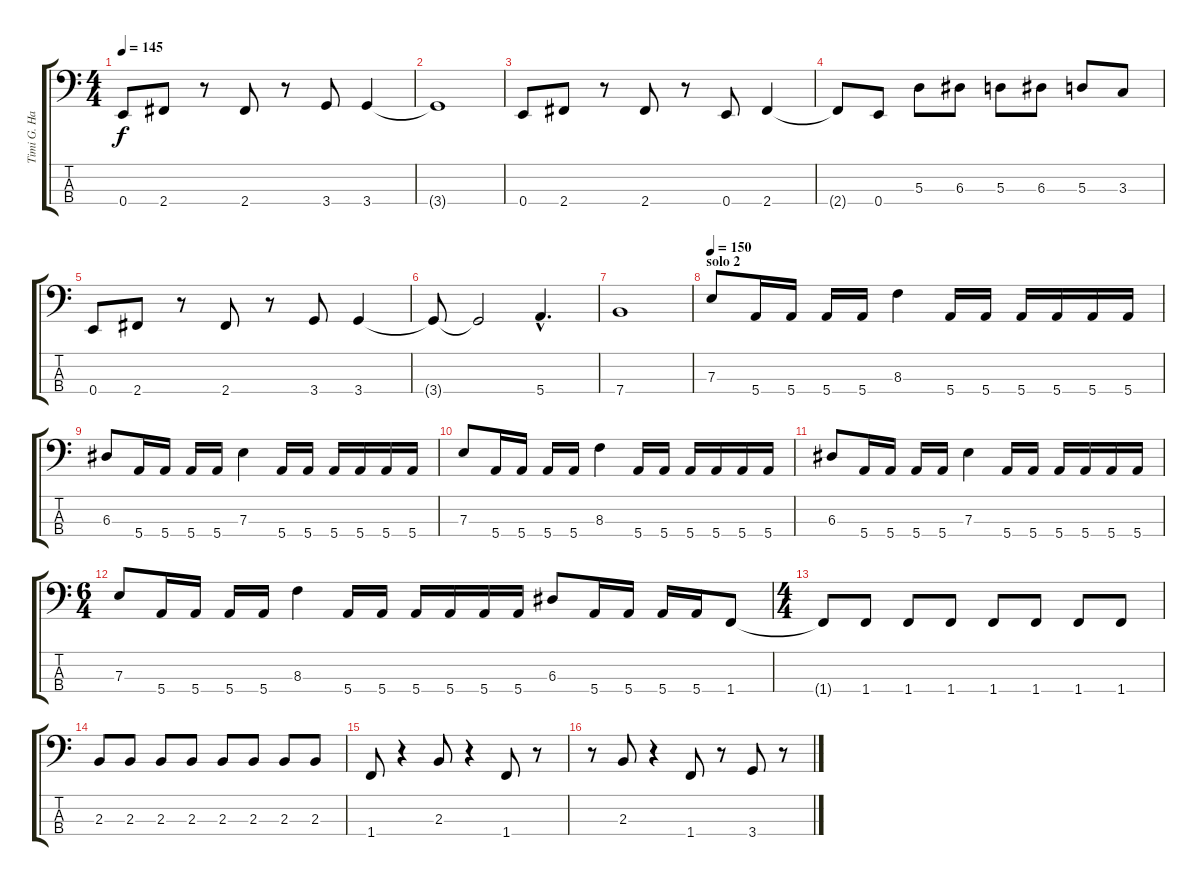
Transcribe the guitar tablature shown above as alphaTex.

\track ("Timi G. Hansen" "Timi G. Ha") {instrument electricbasspick}
\staff {score tabs}
\tuning (G2 D2 A1 E1) {hide}
\ts (4 4)
\tempo 145
\clef f4
\ks c
0.4.8{dy f} 2.4.8 r.8 2.4.8 r.8 3.4.8 3.4.4 |
3.4{t}.1 |
0.4.8 2.4.8 r.8 2.4.8 r.8 0.4.8 2.4.4 |
2.4{t}.8 0.4.8 5.3.8 6.3.8 5.3.8 6.3.8 5.3.8 3.3.8 |
0.4.8 2.4.8 r.8 2.4.8 r.8 3.4.8 3.4.4 |
3.4{t}.8 3.4{t}.2 5.4{hac}.4{d} |
7.4.1 |
\section ("" "solo 2")
\tempo 150
7.3.8 5.4.16 5.4.16 5.4.16 5.4.16 8.3.4 5.4.16 5.4.16 5.4.16 5.4.16 5.4.16 5.4.16 |
6.3.8 5.4.16 5.4.16 5.4.16 5.4.16 7.3.4 5.4.16 5.4.16 5.4.16 5.4.16 5.4.16 5.4.16 |
7.3.8 5.4.16 5.4.16 5.4.16 5.4.16 8.3.4 5.4.16 5.4.16 5.4.16 5.4.16 5.4.16 5.4.16 |
6.3.8 5.4.16 5.4.16 5.4.16 5.4.16 7.3.4 5.4.16 5.4.16 5.4.16 5.4.16 5.4.16 5.4.16 |
\ts (6 4)
7.3.8 5.4.16 5.4.16 5.4.16 5.4.16 8.3.4 5.4.16 5.4.16 5.4.16 5.4.16 5.4.16 5.4.16 6.3.8 5.4.16 5.4.16 5.4.16 5.4.16 1.4.8 |
\ts (4 4)
1.4{t}.8 1.4.8 1.4.8 1.4.8 1.4.8 1.4.8 1.4.8 1.4.8 |
2.3.8 2.3.8 2.3.8 2.3.8 2.3.8 2.3.8 2.3.8 2.3.8 |
1.4.8 r.4 2.3.8 r.4 1.4.8 r.8 |
r.8 2.3.8 r.4 1.4.8 r.8 3.4.8 r.8
